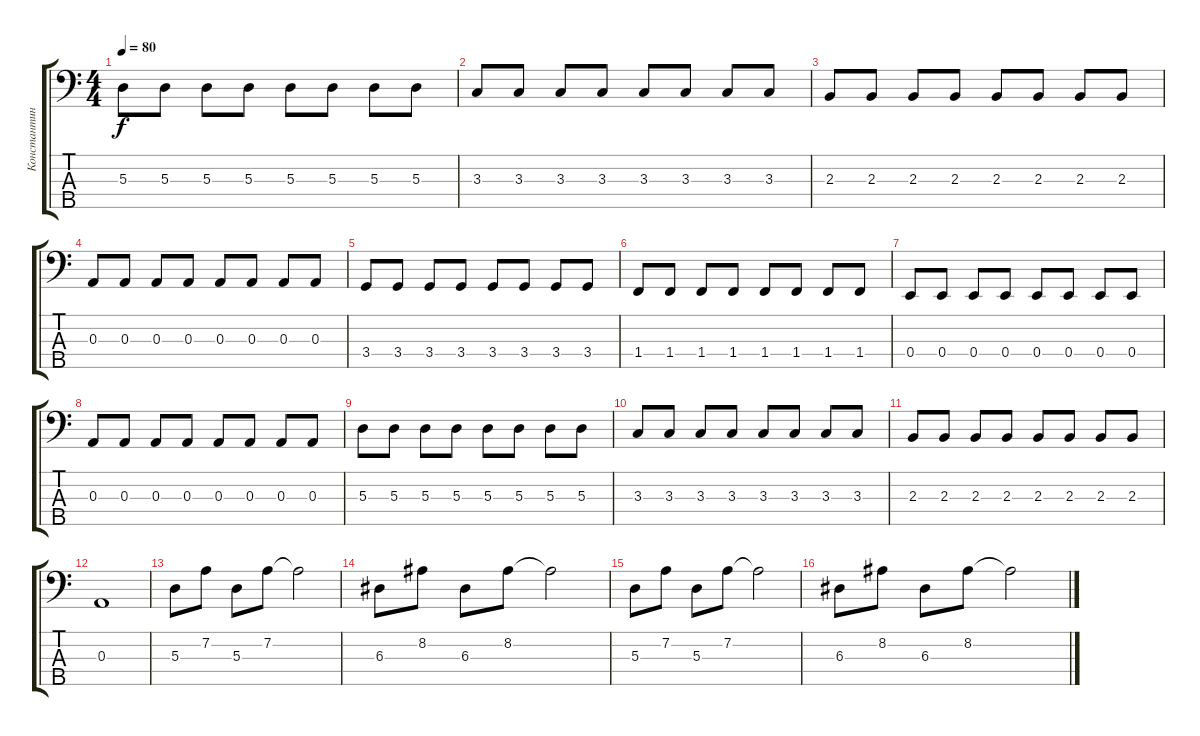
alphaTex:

\track ("Константин Бекрев" "Константин") {instrument electricbasspick}
\staff {score tabs}
\tuning (G2 D2 A1 E1 B0) {hide}
\ts (4 4)
\tempo 80
\clef f4
\ks c
5.3.8{dy f} 5.3.8 5.3.8 5.3.8 5.3.8 5.3.8 5.3.8 5.3.8 |
3.3.8 3.3.8 3.3.8 3.3.8 3.3.8 3.3.8 3.3.8 3.3.8 |
2.3.8 2.3.8 2.3.8 2.3.8 2.3.8 2.3.8 2.3.8 2.3.8 |
0.3.8 0.3.8 0.3.8 0.3.8 0.3.8 0.3.8 0.3.8 0.3.8 |
3.4.8 3.4.8 3.4.8 3.4.8 3.4.8 3.4.8 3.4.8 3.4.8 |
1.4.8 1.4.8 1.4.8 1.4.8 1.4.8 1.4.8 1.4.8 1.4.8 |
0.4.8 0.4.8 0.4.8 0.4.8 0.4.8 0.4.8 0.4.8 0.4.8 |
0.3.8 0.3.8 0.3.8 0.3.8 0.3.8 0.3.8 0.3.8 0.3.8 |
5.3.8 5.3.8 5.3.8 5.3.8 5.3.8 5.3.8 5.3.8 5.3.8 |
3.3.8 3.3.8 3.3.8 3.3.8 3.3.8 3.3.8 3.3.8 3.3.8 |
2.3.8 2.3.8 2.3.8 2.3.8 2.3.8 2.3.8 2.3.8 2.3.8 |
0.3.1 |
5.3.8 7.2.8 5.3.8 7.2.8 7.2{t}.2 |
6.3.8 8.2.8 6.3.8 8.2.8 8.2{t}.2 |
5.3.8 7.2.8 5.3.8 7.2.8 7.2{t}.2 |
6.3.8 8.2.8 6.3.8 8.2.8 8.2{t}.2
